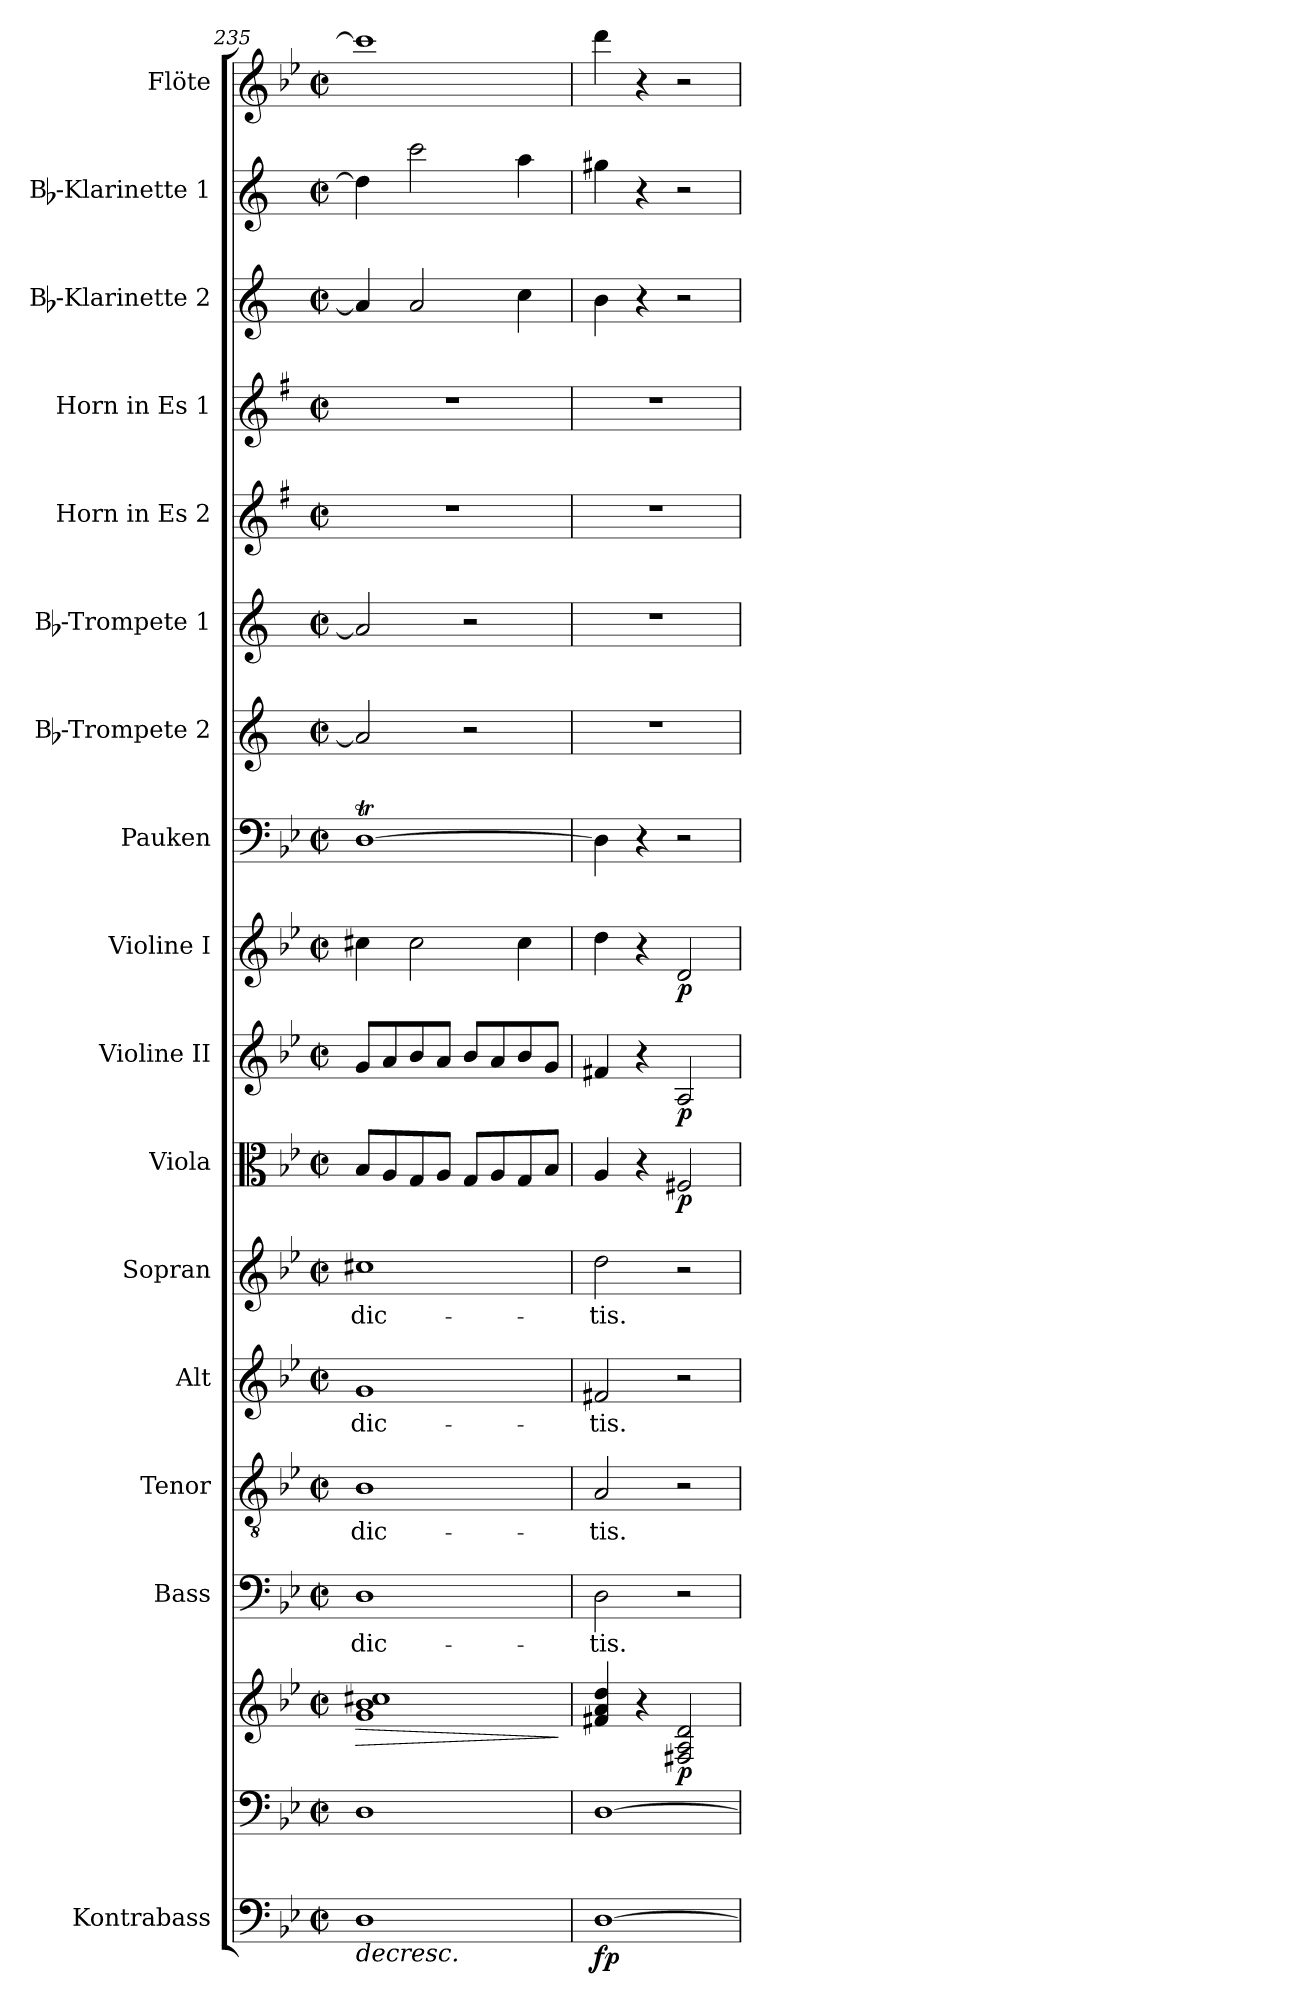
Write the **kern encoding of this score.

**kern	**dynam	**kern	**kern	**dynam	**kern	**text	**kern	**text	**kern	**text	**kern	**text	**kern	**dynam	**kern	**dynam	**kern	**dynam	**kern	**kern	**kern	**kern	**kern	**kern	**kern	**kern
*part17	*part17	*part16	*part16	*part16	*part15	*part15	*part14	*part14	*part13	*part13	*part12	*part12	*part11	*part11	*part10	*part10	*part9	*part9	*part8	*part7	*part6	*part5	*part4	*part3	*part2	*part1
*staff18	*staff18	*staff17	*staff16	*staff16/17	*staff15	*staff15	*staff14	*staff14	*staff13	*staff13	*staff12	*staff12	*staff11	*staff11	*staff10	*staff10	*staff9	*staff9	*staff8	*staff7	*staff6	*staff5	*staff4	*staff3	*staff2	*staff1
*I"Kontrabass	*	*	*	*	*I"Bass	*	*I"Tenor	*	*I"Alt	*	*I"Sopran	*	*I"Viola	*	*I"Violine II	*	*I"Violine I	*	*I"Pauken	*I"Bb-Trompete 2	*I"Bb-Trompete 1	*I"Horn in Es 2	*I"Horn in Es 1	*I"Bb-Klarinette 2	*I"Bb-Klarinette 1	*I"Flöte
*I'Kb.	*	*	*	*	*I'B.	*	*I'T.	*	*I'A.	*	*I'S.	*	*I'Vla.	*	*I'Vl. II	*	*I'Vl. I	*	*I'Pk.	*I'Bb Trp. 2	*I'Bb Trp. 1	*	*	*I'Bb Kl. 2	*I'Bb Kl. 1	*I'Fl.
*clefF4	*	*clefF4	*clefG2	*	*clefF4	*	*clefGv2	*	*clefG2	*	*clefG2	*	*clefC3	*	*clefG2	*	*clefG2	*	*clefF4	*clefG2	*clefG2	*clefG2	*clefG2	*clefG2	*clefG2	*clefG2
*ITrd7c12	*	*	*	*	*	*	*	*	*	*	*	*	*	*	*	*	*	*	*	*ITrd1c2	*ITrd1c2	*ITrd5c9	*ITrd5c9	*ITrd1c2	*ITrd1c2	*
*k[b-e-]	*	*k[b-e-]	*k[b-e-]	*	*k[b-e-]	*	*k[b-e-]	*	*k[b-e-]	*	*k[b-e-]	*	*k[b-e-]	*	*k[b-e-]	*	*k[b-e-]	*	*k[b-e-]	*k[b-e-]	*k[b-e-]	*k[b-e-]	*k[b-e-]	*k[b-e-]	*k[b-e-]	*k[b-e-]
*B-:	*	*B-:	*B-:	*	*B-:	*	*B-:	*	*B-:	*	*B-:	*	*B-:	*	*B-:	*	*B-:	*	*B-:	*B-:	*B-:	*B-:	*B-:	*B-:	*B-:	*B-:
*M2/2	*	*M2/2	*M2/2	*	*M2/2	*	*M2/2	*	*M2/2	*	*M2/2	*	*M2/2	*	*M2/2	*	*M2/2	*	*M2/2	*M2/2	*M2/2	*M2/2	*M2/2	*M2/2	*M2/2	*M2/2
*met(c|)	*	*met(c|)	*met(c|)	*	*met(c|)	*	*met(c|)	*	*met(c|)	*	*met(c|)	*	*met(c|)	*	*met(c|)	*	*met(c|)	*	*met(c|)	*met(c|)	*met(c|)	*met(c|)	*met(c|)	*met(c|)	*met(c|)	*met(c|)
=235	=235	=235	=235	=235	=235	=235	=235	=235	=235	=235	=235	=235	=235	=235	=235	=235	=235	=235	=235	=235	=235	=235	=235	=235	=235	=235
!	!LO:HP:b	!	!	!LO:HP:b	!	!LO:LY:b	!	!LO:LY:b	!	!LO:LY:b	!	!LO:LY:b	!	!	!	!	!	!	!	!	!	!	!	!	!	!
1DD	>	1D	1g 1b- 1cc#X	>	1D	-dic-	1B-	-dic-	1g	-dic-	1cc#X	-dic-	8B-/L	.	8g/L	.	4cc#X\	.	[1Dt	2g/]	2g/]	1r	1r	4g/]	4cc#\]	1ccc#]
.	.	.	.	.	.	.	.	.	.	.	.	.	8A/	.	8a/	.	.	.	.	.	.	.	.	.	.	.
.	.	.	.	.	.	.	.	.	.	.	.	.	8G/	.	8b-/	.	2cc#\	.	.	.	.	.	.	2g/	2bb-\	.
.	.	.	.	.	.	.	.	.	.	.	.	.	8A/J	.	8a/J	.	.	.	.	.	.	.	.	.	.	.
.	.	.	.	.	.	.	.	.	.	.	.	.	8G/L	.	8b-/L	.	.	.	.	2r	2r	.	.	.	.	.
.	.	.	.	.	.	.	.	.	.	.	.	.	8A/	.	8a/	.	.	.	.	.	.	.	.	.	.	.
.	.	.	.	.	.	.	.	.	.	.	.	.	8G/	.	8b-/	.	4cc#\	.	.	.	.	.	.	4b-\	4gg\	.
.	.	.	.	.	.	.	.	.	.	.	.	.	8B-/J	.	8g/J	.	.	.	.	.	.	.	.	.	.	.
.	.	.	.	]	.	.	.	.	.	.	.	.	.	.	.	.	.	.	.	.	.	.	.	.	.	.
=236	=236	=236	=236	=236	=236	=236	=236	=236	=236	=236	=236	=236	=236	=236	=236	=236	=236	=236	=236	=236	=236	=236	=236	=236	=236	=236
!	!LO:DY:b	!	!	!	!	!LO:LY:b	!	!LO:LY:b	!	!LO:LY:b	!	!LO:LY:b	!	!	!	!	!	!	!	!	!	!	!	!	!	!
[1DD	fp	[1D	4f#X/ 4a/ 4dd/	.	2D\	-tis.	2A/	-tis.	2f#X/	-tis.	2dd\	-tis.	4A/	.	4f#X/	.	4dd\	.	4DTTT\]	1r	1r	1r	1r	4a\	4ff#X\	4ddd\
.	.	.	4r	.	.	.	.	.	.	.	.	.	4r	.	4r	.	4r	.	4r	.	.	.	.	4r	4r	4r
!	!	!	!	!LO:DY:b	!	!	!	!	!	!	!	!	!	!LO:DY:b	!	!LO:DY:b	!	!LO:DY:b	!	!	!	!	!	!	!	!
.	.	.	2F#X/ 2A/ 2d/	p	2r	.	2r	.	2r	.	2r	.	2F#X/	p	2A/	p	2d/	p	2r	.	.	.	.	2r	2r	2r
.	]	.	.	.	.	.	.	.	.	.	.	.	.	.	.	.	.	.	.	.	.	.	.	.	.	.
=	=	=	=	=	=	=	=	=	=	=	=	=	=	=	=	=	=	=	=	=	=	=	=	=	=	=
*-	*-	*-	*-	*-	*-	*-	*-	*-	*-	*-	*-	*-	*-	*-	*-	*-	*-	*-	*-	*-	*-	*-	*-	*-	*-	*-
